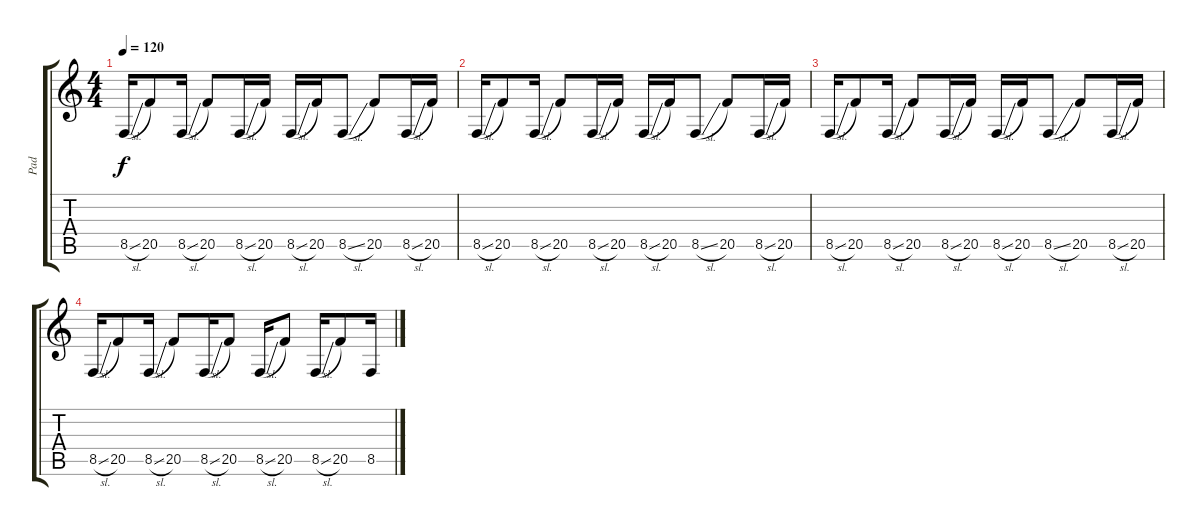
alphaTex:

\track ("Pad" "Pad") {instrument fx7echoes}
\staff {score tabs}
\tuning (E4 B3 G3 D3 A2 D2) {hide}
\ts (4 4)
\tempo 120
\clef g2
\ks c
8.5{sl}.16{dy f} 20.5.8 8.5{sl}.16 20.5.8 8.5{sl}.16 20.5.16 8.5{sl}.16 20.5.16 8.5{sl}.8 20.5.8 8.5{sl}.16 20.5.16 |
8.5{sl}.16 20.5.8 8.5{sl}.16 20.5.8 8.5{sl}.16 20.5.16 8.5{sl}.16 20.5.16 8.5{sl}.8 20.5.8 8.5{sl}.16 20.5.16 |
8.5{sl}.16 20.5.8 8.5{sl}.16 20.5.8 8.5{sl}.16 20.5.16 8.5{sl}.16 20.5.16 8.5{sl}.8 20.5.8 8.5{sl}.16 20.5.16 |
8.5{sl}.16 20.5.8 8.5{sl}.16 20.5.8 8.5{sl}.16 20.5.8 8.5{sl}.16 20.5.8 8.5{sl}.16 20.5.8 8.5.16
